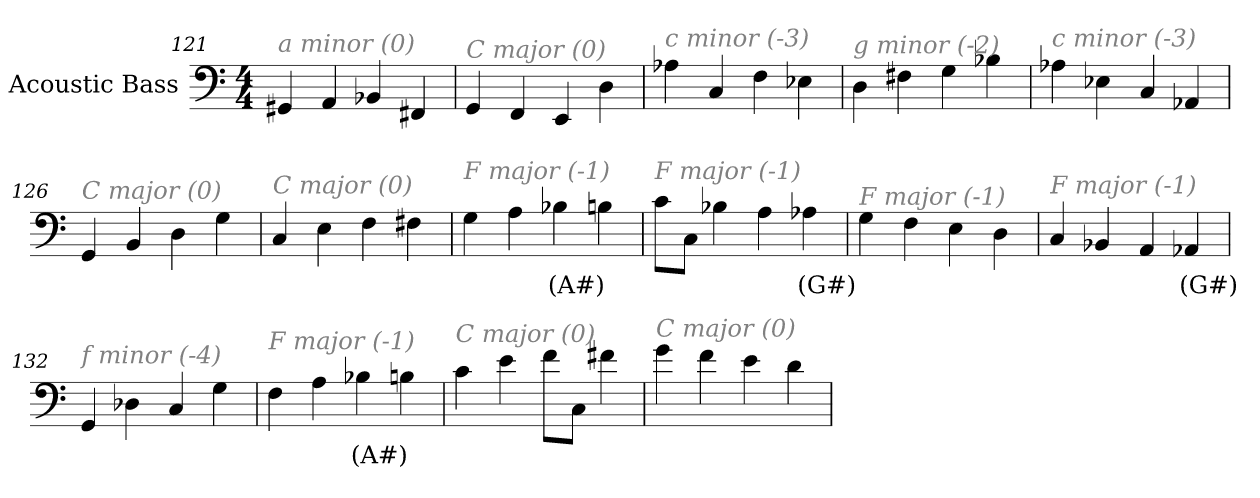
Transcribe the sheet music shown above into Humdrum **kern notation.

**kern	**text
*part1	*part1
*staff1	*staff1
*I"Acoustic Bass	*
*clefF4	*
*ITrd7c12	*
*k[]	*
*C:	*
*M4/4	*
=121	=121
!LO:TX:i:color=#808080:t=a minor (0)	!
4GGG#X	.
4AAA	.
4BBB-X	.
4FFF#X	.
=122	=122
!LO:TX:i:color=#808080:t=C major (0)	!
4GGG	.
4FFF	.
4EEE	.
4DD	.
=123	=123
!LO:TX:i:color=#808080:t=c minor (-3)	!
4AA-X	.
4CC	.
4FF	.
4EE-X	.
=124	=124
!LO:TX:i:color=#808080:t=g minor (-2)	!
4DD	.
4FF#X	.
4GG	.
4BB-X	.
=125	=125
!LO:TX:i:color=#808080:t=c minor (-3)	!
4AA-X	.
4EE-X	.
4CC	.
4AAA-X	.
=126	=126
!LO:TX:i:color=#808080:t=C major (0)	!
4GGG	.
4BBB	.
4DD	.
4GG	.
=127	=127
!LO:TX:i:color=#808080:t=C major (0)	!
4CC	.
4EE	.
4FF	.
4FF#X	.
=128	=128
!LO:TX:i:color=#808080:t=F major (-1)	!
4GG	.
4AA	.
4BB-Xi	(A#)
4BB	.
=129	=129
!LO:TX:i:color=#808080:t=F major (-1)	!
8CL	.
8CCJ	.
4BB-X	.
4AA	.
4AA-Xi	(G#)
=130	=130
!LO:TX:i:color=#808080:t=F major (-1)	!
4GG	.
4FF	.
4EE	.
4DD	.
=131	=131
!LO:TX:i:color=#808080:t=F major (-1)	!
4CC	.
4BBB-X	.
4AAA	.
4AAA-Xi	(G#)
=132	=132
!LO:TX:i:color=#808080:t=f minor (-4)	!
4GGG	.
4DD-X	.
4CC	.
4GG	.
=133	=133
!LO:TX:i:color=#808080:t=F major (-1)	!
4FF	.
4AA	.
4BB-Xi	(A#)
4BB	.
=134	=134
!LO:TX:i:color=#808080:t=C major (0)	!
4C	.
4E	.
8FL	.
8CCJ	.
4F#X	.
=135	=135
!LO:TX:i:color=#808080:t=C major (0)	!
4G	.
4F	.
4E	.
4D	.
=	=
*-	*-
